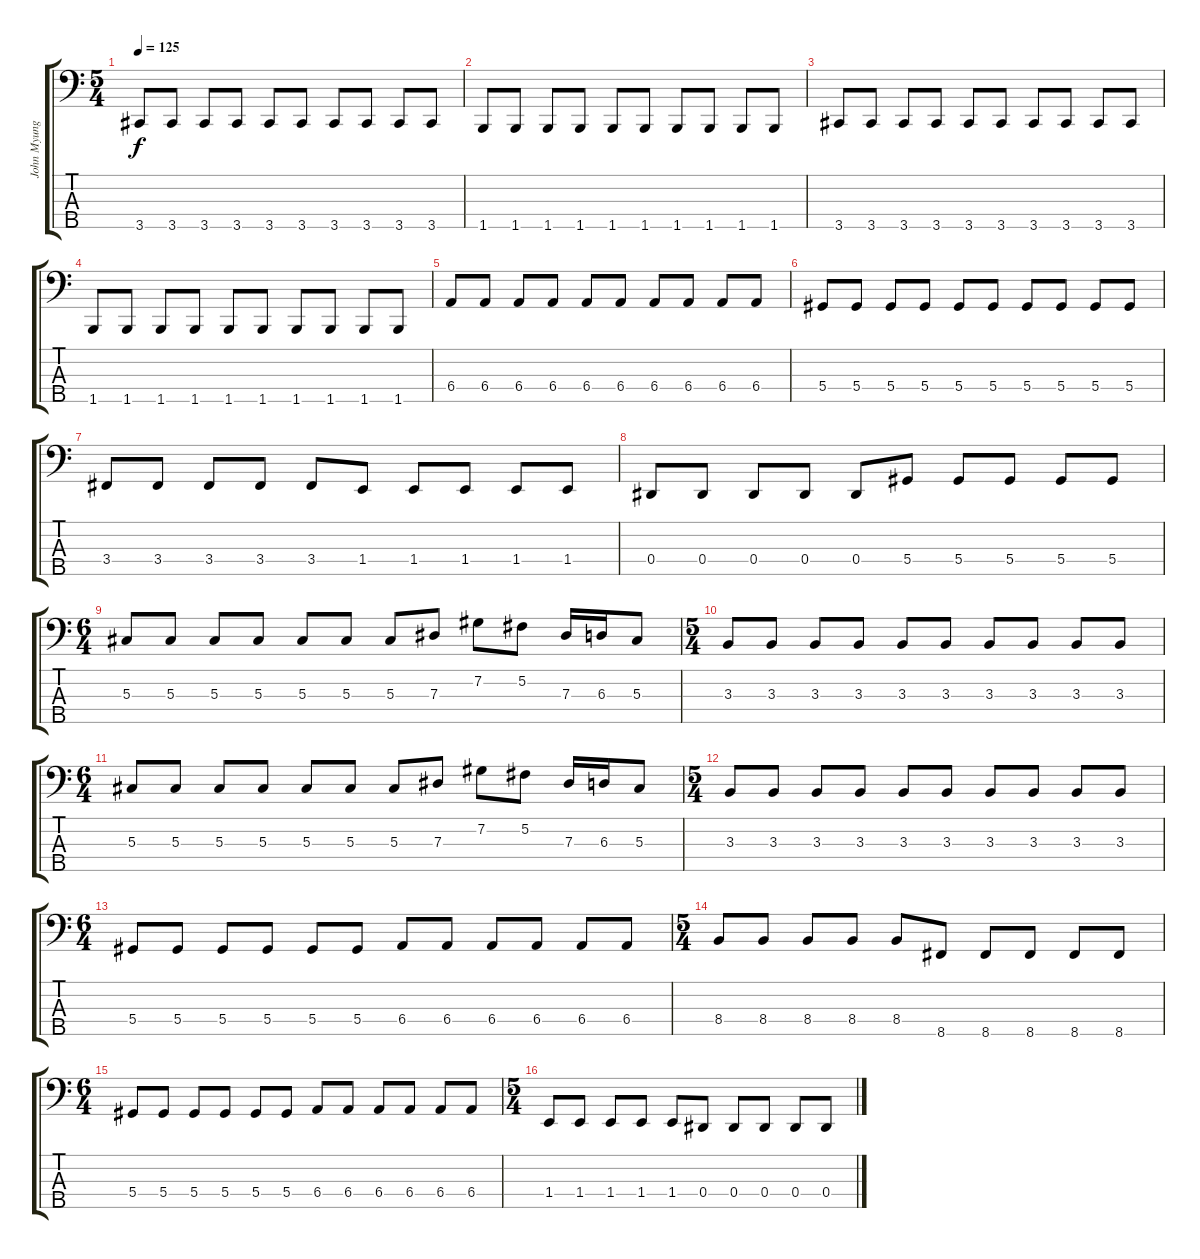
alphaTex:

\track ("John Myung" "John Myung") {instrument electricbassfinger}
\staff {score tabs}
\tuning (Gb2 Db2 Ab1 Eb1 Bb0) {hide}
\ts (5 4)
\tempo 125
\clef f4
\ks c
3.5.8{dy f} 3.5.8 3.5.8 3.5.8 3.5.8 3.5.8 3.5.8 3.5.8 3.5.8 3.5.8 |
1.5.8 1.5.8 1.5.8 1.5.8 1.5.8 1.5.8 1.5.8 1.5.8 1.5.8 1.5.8 |
3.5.8 3.5.8 3.5.8 3.5.8 3.5.8 3.5.8 3.5.8 3.5.8 3.5.8 3.5.8 |
1.5.8 1.5.8 1.5.8 1.5.8 1.5.8 1.5.8 1.5.8 1.5.8 1.5.8 1.5.8 |
6.4.8 6.4.8 6.4.8 6.4.8 6.4.8 6.4.8 6.4.8 6.4.8 6.4.8 6.4.8 |
5.4.8 5.4.8 5.4.8 5.4.8 5.4.8 5.4.8 5.4.8 5.4.8 5.4.8 5.4.8 |
3.4.8 3.4.8 3.4.8 3.4.8 3.4.8 1.4.8 1.4.8 1.4.8 1.4.8 1.4.8 |
0.4.8 0.4.8 0.4.8 0.4.8 0.4.8 5.4.8 5.4.8 5.4.8 5.4.8 5.4.8 |
\ts (6 4)
5.3.8 5.3.8 5.3.8 5.3.8 5.3.8 5.3.8 5.3.8 7.3.8 7.2.8 5.2.8 7.3.16 6.3.16 5.3.8 |
\ts (5 4)
3.3.8 3.3.8 3.3.8 3.3.8 3.3.8 3.3.8 3.3.8 3.3.8 3.3.8 3.3.8 |
\ts (6 4)
5.3.8 5.3.8 5.3.8 5.3.8 5.3.8 5.3.8 5.3.8 7.3.8 7.2.8 5.2.8 7.3.16 6.3.16 5.3.8 |
\ts (5 4)
3.3.8 3.3.8 3.3.8 3.3.8 3.3.8 3.3.8 3.3.8 3.3.8 3.3.8 3.3.8 |
\ts (6 4)
5.4.8 5.4.8 5.4.8 5.4.8 5.4.8 5.4.8 6.4.8 6.4.8 6.4.8 6.4.8 6.4.8 6.4.8 |
\ts (5 4)
8.4.8 8.4.8 8.4.8 8.4.8 8.4.8 8.5.8 8.5.8 8.5.8 8.5.8 8.5.8 |
\ts (6 4)
5.4.8 5.4.8 5.4.8 5.4.8 5.4.8 5.4.8 6.4.8 6.4.8 6.4.8 6.4.8 6.4.8 6.4.8 |
\ts (5 4)
1.4.8 1.4.8 1.4.8 1.4.8 1.4.8 0.4.8 0.4.8 0.4.8 0.4.8 0.4.8
